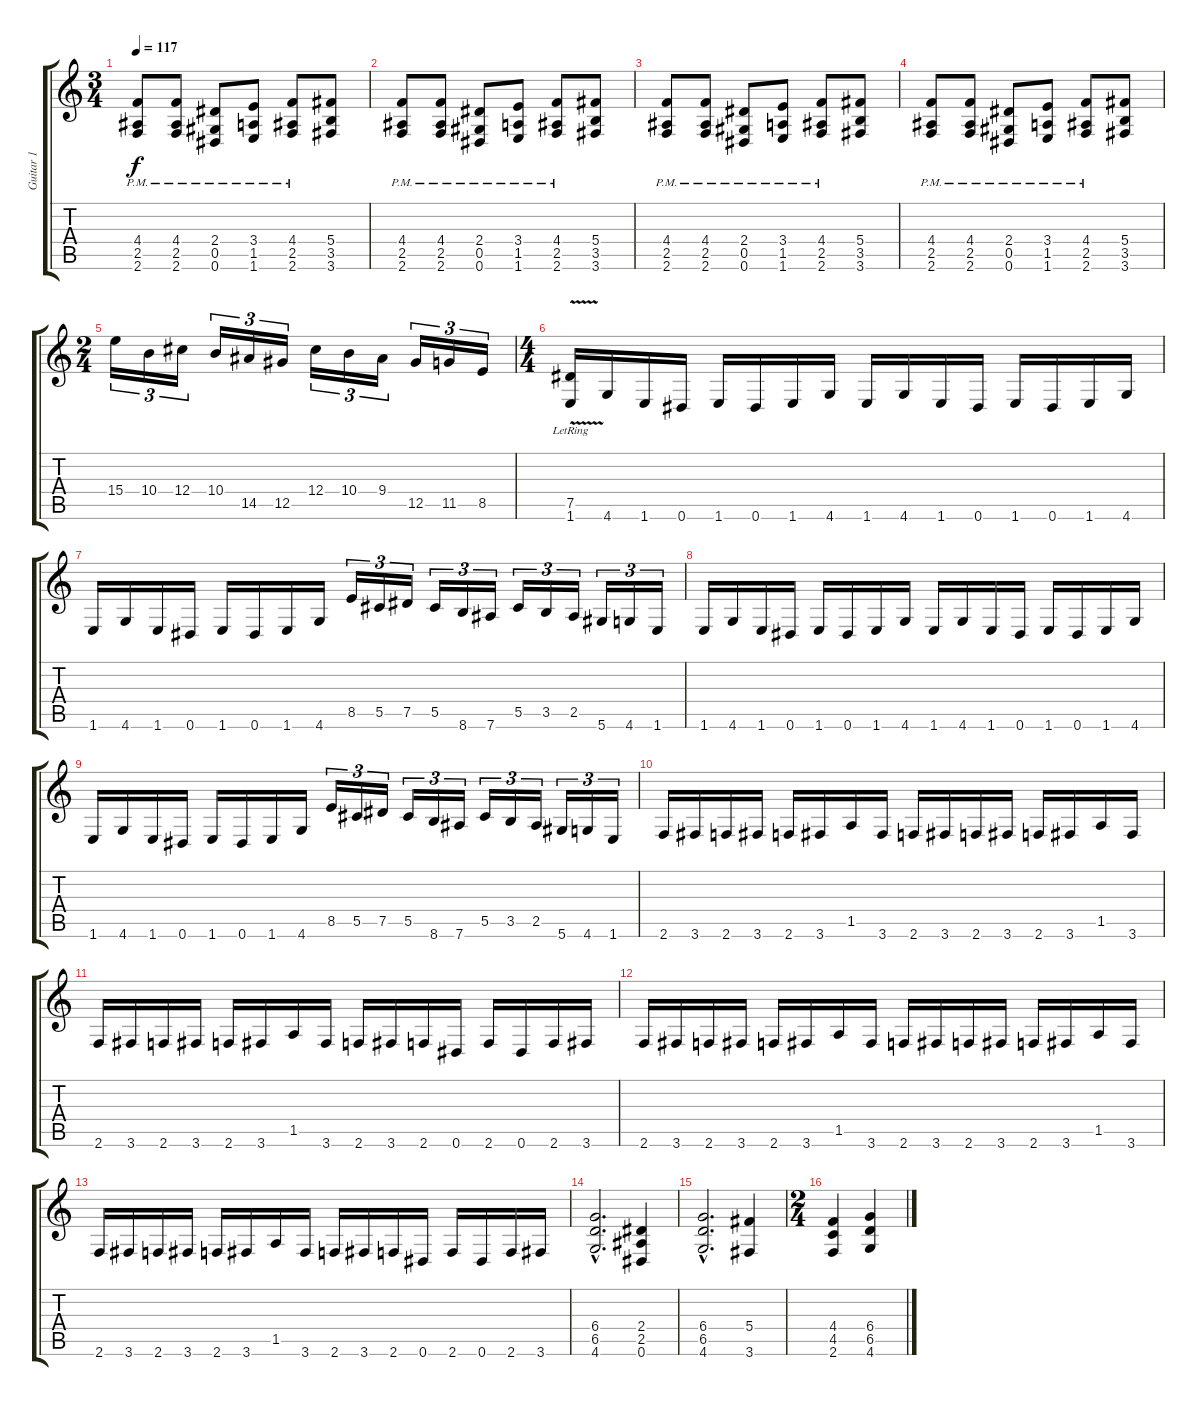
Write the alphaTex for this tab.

\track ("Guitar 1" "Guitar 1") {instrument distortionguitar}
\staff {score tabs}
\tuning (Eb4 Bb3 Gb3 Db3 Ab2 Eb2) {hide}
\ts (3 4)
\tempo 117
\clef g2
\ks c
(4.4{pm} 2.5{pm} 2.6{pm}).8{dy f} (4.4{pm} 2.5{pm} 2.6{pm}).8 (2.4{pm} 0.5{pm} 0.6{pm}).8 (3.4{pm} 1.5{pm} 1.6{pm}).8 (4.4{pm} 2.5{pm} 2.6{pm}).8 (5.4 3.5 3.6).8 |
(4.4{pm} 2.5{pm} 2.6{pm}).8 (4.4{pm} 2.5{pm} 2.6{pm}).8 (2.4{pm} 0.5{pm} 0.6{pm}).8 (3.4{pm} 1.5{pm} 1.6{pm}).8 (4.4{pm} 2.5{pm} 2.6{pm}).8 (5.4 3.5 3.6).8 |
(4.4{pm} 2.5{pm} 2.6{pm}).8 (4.4{pm} 2.5{pm} 2.6{pm}).8 (2.4{pm} 0.5{pm} 0.6{pm}).8 (3.4{pm} 1.5{pm} 1.6{pm}).8 (4.4{pm} 2.5{pm} 2.6{pm}).8 (5.4 3.5 3.6).8 |
(4.4{pm} 2.5{pm} 2.6{pm}).8 (4.4{pm} 2.5{pm} 2.6{pm}).8 (2.4{pm} 0.5{pm} 0.6{pm}).8 (3.4{pm} 1.5{pm} 1.6{pm}).8 (4.4{pm} 2.5{pm} 2.6{pm}).8 (5.4 3.5 3.6).8 |
\ts (2 4)
15.4.16{tu (3 2)} 10.4.16{tu (3 2)} 12.4.16{tu (3 2)} 10.4.16{tu (3 2)} 14.5.16{tu (3 2)} 12.5.16{tu (3 2)} 12.4.16{tu (3 2)} 10.4.16{tu (3 2)} 9.4.16{tu (3 2)} 12.5.16{tu (3 2)} 11.5.16{tu (3 2)} 8.5.16{tu (3 2)} |
\ts (4 4)
(7.5{v lr} 1.6).16 4.6.16 1.6.16 0.6.16 1.6.16 0.6.16 1.6.16 4.6.16 1.6.16 4.6.16 1.6.16 0.6.16 1.6.16 0.6.16 1.6.16 4.6.16 |
1.6.16 4.6.16 1.6.16 0.6.16 1.6.16 0.6.16 1.6.16 4.6.16 8.5.16{tu (3 2)} 5.5.16{tu (3 2)} 7.5.16{tu (3 2)} 5.5.16{tu (3 2)} 8.6.16{tu (3 2)} 7.6.16{tu (3 2)} 5.5.16{tu (3 2)} 3.5.16{tu (3 2)} 2.5.16{tu (3 2)} 5.6.16{tu (3 2)} 4.6.16{tu (3 2)} 1.6.16{tu (3 2)} |
1.6.16 4.6.16 1.6.16 0.6.16 1.6.16 0.6.16 1.6.16 4.6.16 1.6.16 4.6.16 1.6.16 0.6.16 1.6.16 0.6.16 1.6.16 4.6.16 |
1.6.16 4.6.16 1.6.16 0.6.16 1.6.16 0.6.16 1.6.16 4.6.16 8.5.16{tu (3 2)} 5.5.16{tu (3 2)} 7.5.16{tu (3 2)} 5.5.16{tu (3 2)} 8.6.16{tu (3 2)} 7.6.16{tu (3 2)} 5.5.16{tu (3 2)} 3.5.16{tu (3 2)} 2.5.16{tu (3 2)} 5.6.16{tu (3 2)} 4.6.16{tu (3 2)} 1.6.16{tu (3 2)} |
2.6.16 3.6.16 2.6.16 3.6.16 2.6.16 3.6.16 1.5.16 3.6.16 2.6.16 3.6.16 2.6.16 3.6.16 2.6.16 3.6.16 1.5.16 3.6.16 |
2.6.16 3.6.16 2.6.16 3.6.16 2.6.16 3.6.16 1.5.16 3.6.16 2.6.16 3.6.16 2.6.16 0.6.16 2.6.16 0.6.16 2.6.16 3.6.16 |
2.6.16 3.6.16 2.6.16 3.6.16 2.6.16 3.6.16 1.5.16 3.6.16 2.6.16 3.6.16 2.6.16 3.6.16 2.6.16 3.6.16 1.5.16 3.6.16 |
2.6.16 3.6.16 2.6.16 3.6.16 2.6.16 3.6.16 1.5.16 3.6.16 2.6.16 3.6.16 2.6.16 0.6.16 2.6.16 0.6.16 2.6.16 3.6.16 |
(6.4{hac} 6.5{hac} 4.6{hac}).2{d} (2.4 2.5 0.6).4 |
(6.4{hac} 6.5{hac} 4.6{hac}).2{d} (5.4 3.6).4 |
\ts (2 4)
(4.4 4.5 2.6).4 (6.4 6.5 4.6).4
